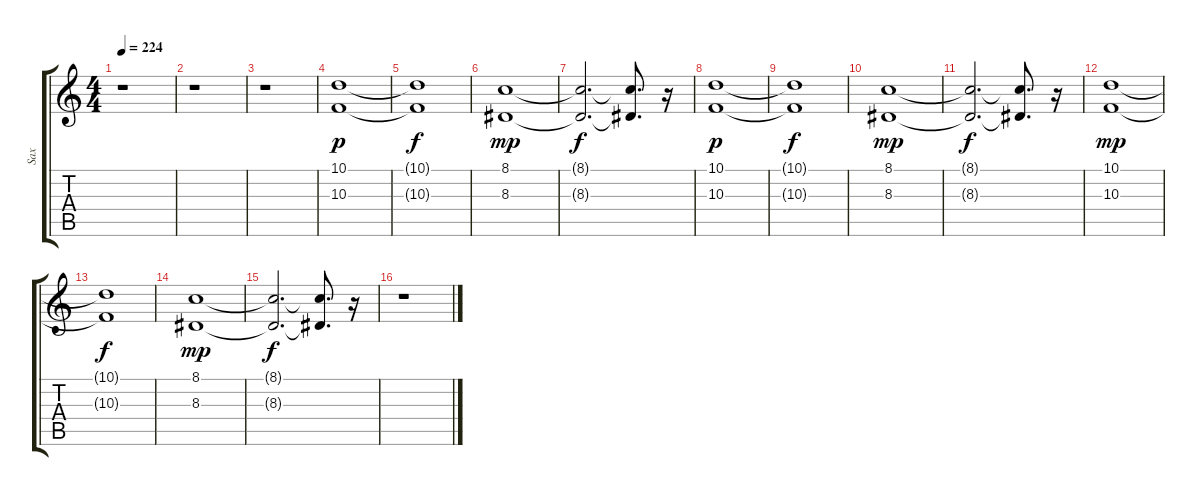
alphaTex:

\track ("Sax" "Sax") {instrument altosax}
\staff {score tabs}
\tuning (E4 B3 G3 D3 A2 E2) {hide}
\ts (4 4)
\tempo 224
\clef g2
\ks c
r.1{dy f} |
r.1 |
r.1 |
(10.1 10.3).1{dy p} |
(10.1{t} 10.3{t}).1{dy f} |
(8.1 8.3).1{dy mp} |
(8.1{t} 8.3{t}).2{d dy f} (8.1{t} 8.3{t}).8{d} r.16 |
(10.1 10.3).1{dy p} |
(10.1{t} 10.3{t}).1{dy f} |
(8.1 8.3).1{dy mp} |
(8.1{t} 8.3{t}).2{d dy f} (8.1{t} 8.3{t}).8{d} r.16 |
(10.1 10.3).1{dy mp} |
(10.1{t} 10.3{t}).1{dy f} |
(8.1 8.3).1{dy mp} |
(8.1{t} 8.3{t}).2{d dy f} (8.1{t} 8.3{t}).8{d} r.16 |
r.1
